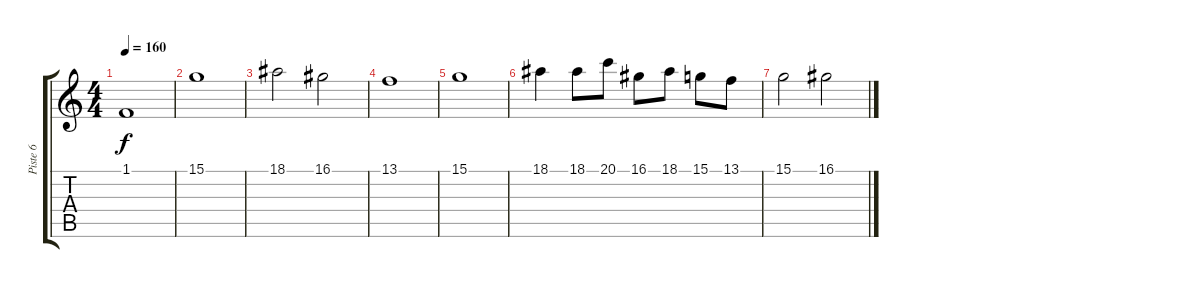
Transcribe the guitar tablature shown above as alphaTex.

\track ("Piste 6" "Piste 6") {instrument flute}
\staff {score tabs}
\tuning (E4 B3 G3 D3 A2 E2) {hide}
\ts (4 4)
\tempo 160
\clef g2
\ks c
1.1.1{dy f} |
15.1.1 |
18.1.2 16.1.2 |
13.1.1 |
15.1.1 |
18.1.4 18.1.8 20.1.8 16.1.8 18.1.8 15.1.8 13.1.8 |
15.1.2 16.1.2
